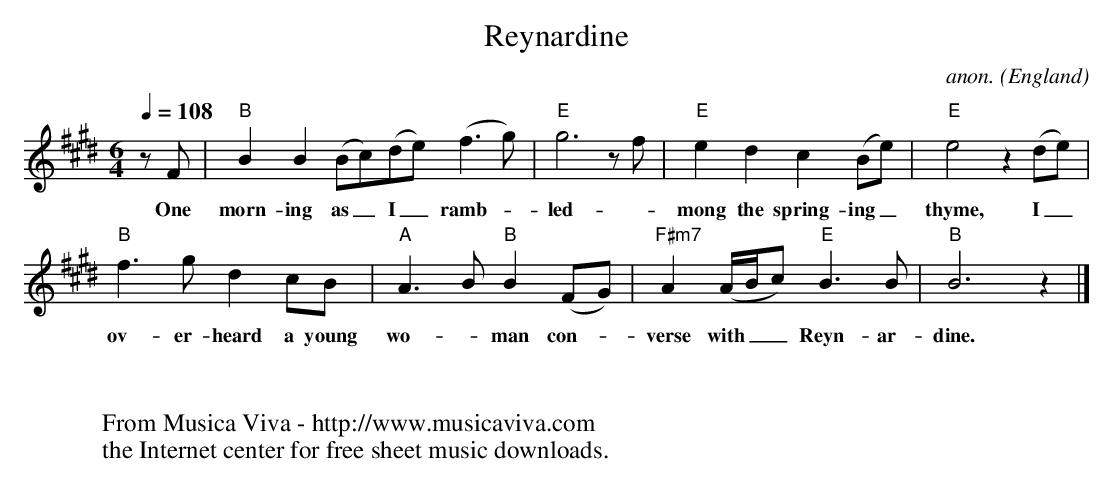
X:1
T:Reynardine
C:anon.
O:England
M:6/4
L:1/8
Q:1/4=108
K:Bmix
zF|"B"B2B2(Bc)(de) (f3g)|"E"g6 z f|"E"e2d2 c2(Be)|"E"e4 z2 (de)|
w:One morn-ing as_ I_ ramb--led -mong the spring-ing_ thyme, I_
"B"f3g d2cB|"A"A3B"B"B2(FG)|"F#m7"A2(A/B/c)"E"B3B|"B"B6z2|]
w:ov-er-heard a young wo--man con--verse with__ Reyn-ar-dine.
W:
W:
W:  From Musica Viva - http://www.musicaviva.com
W:  the Internet center for free sheet music downloads.
